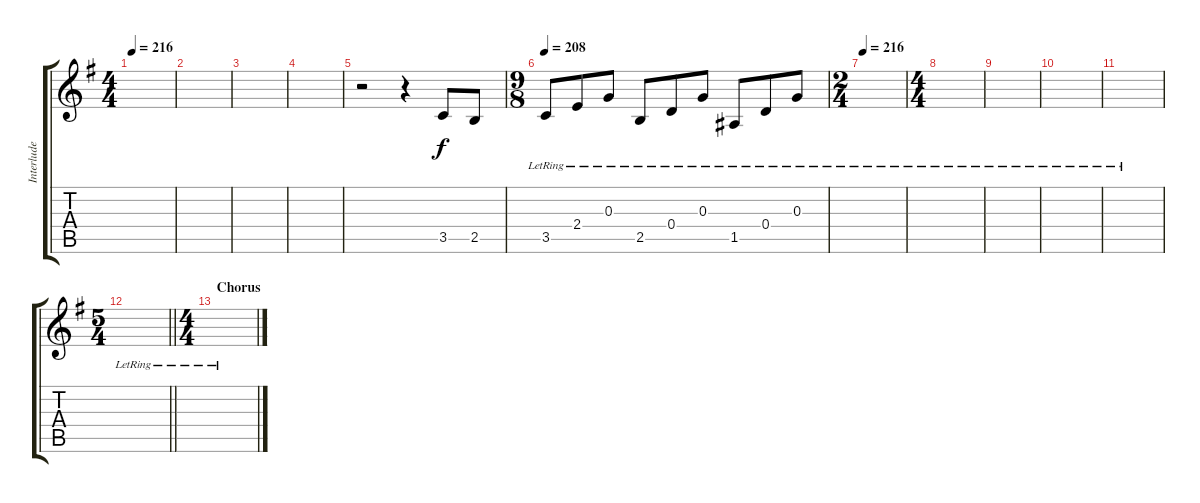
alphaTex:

\track ("Interlude Gtr. 2" "Interlude ") {instrument acousticguitarsteel}
\staff {score tabs}
\tuning (E4 B3 G3 D3 A2 E2) {hide}
\ts (4 4)
\tempo 216
\clef g2
\ks eminor
|
|
|
|
r.2 r.4 3.5.8 2.5.8 |
\ts (9 8)
\tempo 208
3.5{lr}.8 2.4{lr}.8 0.3{lr}.8 2.5{lr}.8 0.4{lr}.8 0.3{lr}.8 1.5{lr}.8 0.4{lr}.8 0.3{lr}.8 |
\ts (2 4)
\tempo 216
|
\ts (4 4)
|
|
|
|
\ts (5 4)
\barLineRight lightlight
|
\ts (4 4)
\section ("" "Chorus")
